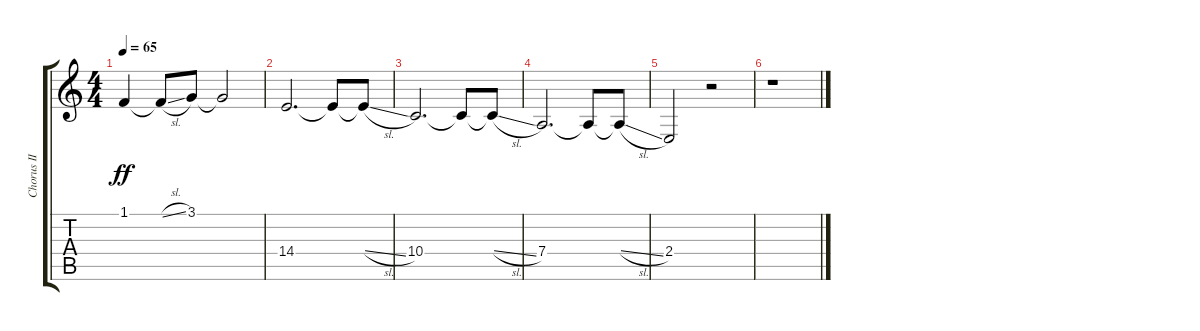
\track ("Chorus II" "Chorus II") {instrument voiceoohs}
\staff {score tabs}
\tuning (E4 B3 G3 D3 A2 E2) {hide}
\ts (4 4)
\tempo 65
\clef g2
\ks c
1.1.4{dy ff} 1.1{sl t}.8 3.1.8 3.1{t}.2 |
14.4.2{d} 14.4{t}.8 14.4{sl t}.8 |
10.4.2{d} 10.4{t}.8 10.4{sl t}.8 |
7.4.2{d} 7.4{t}.8 7.4{sl t}.8 |
2.4.2 r.2 |
r.1
